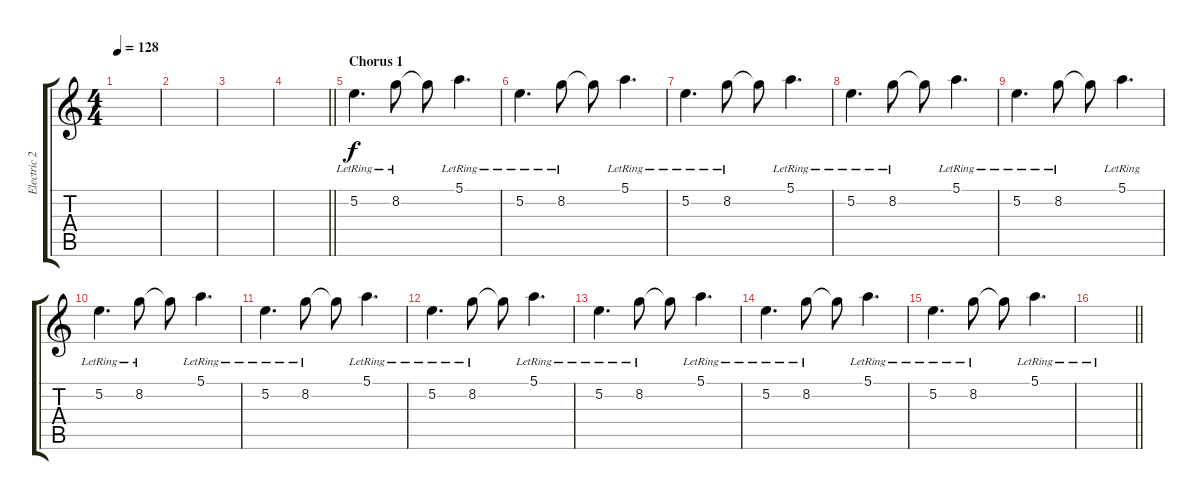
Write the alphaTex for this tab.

\track ("Electric 2/Extra Guitar" "Electric 2") {instrument acousticguitarsteel}
\staff {score tabs}
\tuning (E4 B3 G3 D3 A2 E2) {hide}
\ts (4 4)
\tempo 128
\clef g2
\ks c
|
|
|
\barLineRight lightlight
|
\section ("" "Chorus 1")
5.2{lr}.4{d} 8.2{lr}.8 8.2{t}.8 5.1{lr}.4{d} |
5.2{lr}.4{d} 8.2{lr}.8 8.2{t}.8 5.1{lr}.4{d} |
5.2{lr}.4{d} 8.2{lr}.8 8.2{t}.8 5.1{lr}.4{d} |
5.2{lr}.4{d} 8.2{lr}.8 8.2{t}.8 5.1{lr}.4{d} |
5.2{lr}.4{d} 8.2{lr}.8 8.2{t}.8 5.1{lr}.4{d} |
5.2{lr}.4{d} 8.2{lr}.8 8.2{t}.8 5.1{lr}.4{d} |
5.2{lr}.4{d} 8.2{lr}.8 8.2{t}.8 5.1{lr}.4{d} |
5.2{lr}.4{d} 8.2{lr}.8 8.2{t}.8 5.1{lr}.4{d} |
5.2{lr}.4{d} 8.2{lr}.8 8.2{t}.8 5.1{lr}.4{d} |
5.2{lr}.4{d} 8.2{lr}.8 8.2{t}.8 5.1{lr}.4{d} |
5.2{lr}.4{d} 8.2{lr}.8 8.2{t}.8 5.1{lr}.4{d} |
\barLineRight lightlight
